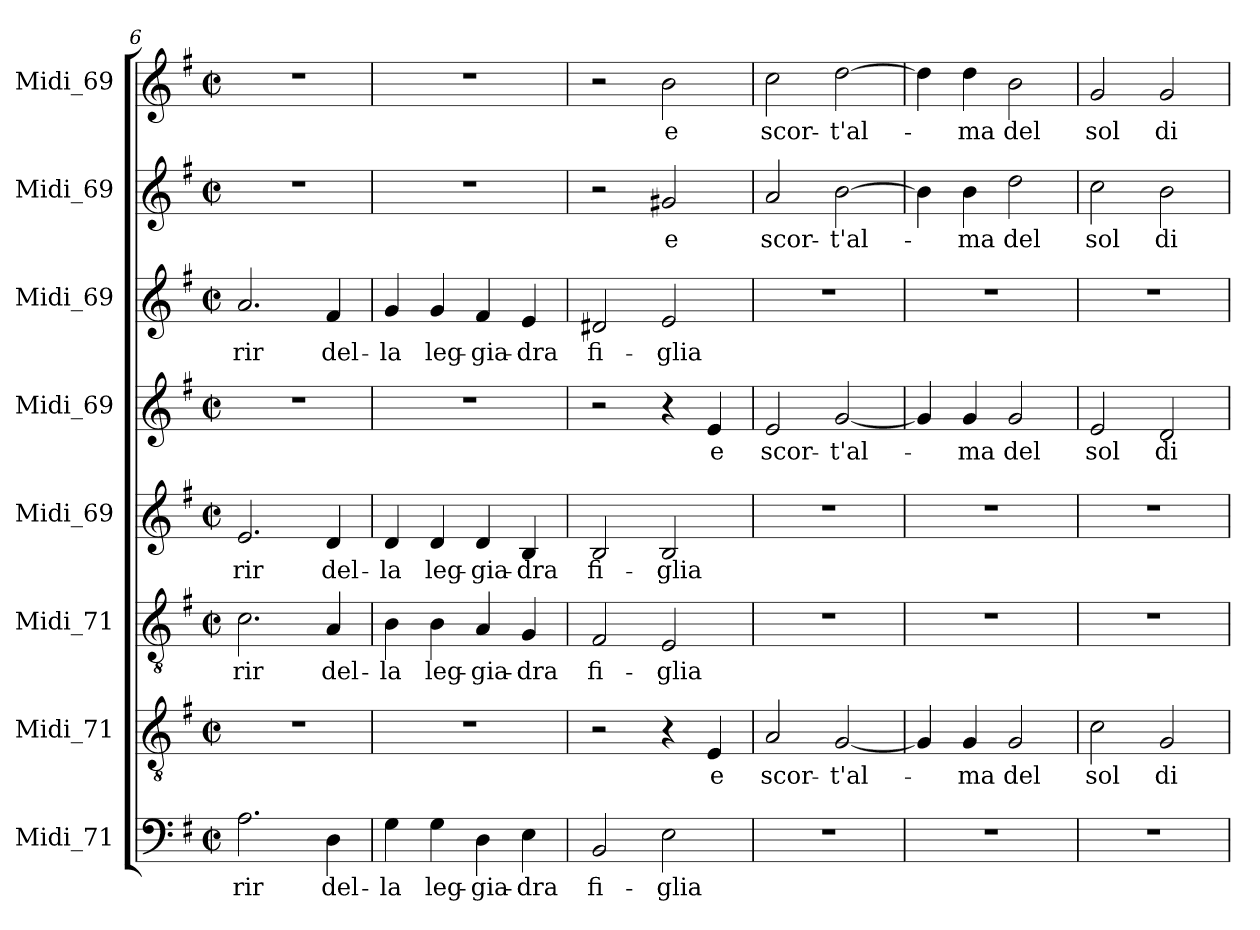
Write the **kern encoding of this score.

**kern	**text	**kern	**text	**kern	**text	**kern	**text	**kern	**text	**kern	**text	**kern	**text	**kern	**text
*part8	*part8	*part7	*part7	*part6	*part6	*part5	*part5	*part4	*part4	*part3	*part3	*part2	*part2	*part1	*part1
*staff8	*staff8	*staff7	*staff7	*staff6	*staff6	*staff5	*staff5	*staff4	*staff4	*staff3	*staff3	*staff2	*staff2	*staff1	*staff1
*I"Midi_71	*	*I"Midi_71	*	*I"Midi_71	*	*I"Midi_69	*	*I"Midi_69	*	*I"Midi_69	*	*I"Midi_69	*	*I"Midi_69	*
!!LO:LB:g=z
*clefF4	*	*clefGv2	*	*clefGv2	*	*clefG2	*	*clefG2	*	*clefG2	*	*clefG2	*	*clefG2	*
*k[f#]	*	*k[f#]	*	*k[f#]	*	*k[f#]	*	*k[f#]	*	*k[f#]	*	*k[f#]	*	*k[f#]	*
*G:	*	*G:	*	*G:	*	*G:	*	*G:	*	*G:	*	*G:	*	*G:	*
*M2/2	*	*M2/2	*	*M2/2	*	*M2/2	*	*M2/2	*	*M2/2	*	*M2/2	*	*M2/2	*
*met(c|)	*	*met(c|)	*	*met(c|)	*	*met(c|)	*	*met(c|)	*	*met(c|)	*	*met(c|)	*	*met(c|)	*
=6	=6	=6	=6	=6	=6	=6	=6	=6	=6	=6	=6	=6	=6	=6	=6
!	!LO:LY:b	!	!	!	!LO:LY:b	!	!LO:LY:b	!	!	!	!LO:LY:b	!	!	!	!
2.A	-rir	1r	.	2.c	-rir	2.e	-rir	1r	.	2.a	-rir	1r	.	1r	.
!	!LO:LY:b	!	!	!	!LO:LY:b	!	!LO:LY:b	!	!	!	!LO:LY:b	!	!	!	!
4D	del-	.	.	4A	del-	4d	del-	.	.	4f#	del-	.	.	.	.
=7	=7	=7	=7	=7	=7	=7	=7	=7	=7	=7	=7	=7	=7	=7	=7
!	!LO:LY:b	!	!	!	!LO:LY:b	!	!LO:LY:b	!	!	!	!LO:LY:b	!	!	!	!
4G	-la	1r	.	4B	-la	4d	-la	1r	.	4g	-la	1r	.	1r	.
!	!LO:LY:b	!	!	!	!LO:LY:b	!	!LO:LY:b	!	!	!	!LO:LY:b	!	!	!	!
4G	leg-	.	.	4B	leg-	4d	leg-	.	.	4g	leg-	.	.	.	.
!	!LO:LY:b	!	!	!	!LO:LY:b	!	!LO:LY:b	!	!	!	!LO:LY:b	!	!	!	!
4D	-gia-	.	.	4A	-gia-	4d	-gia-	.	.	4f#	-gia-	.	.	.	.
!	!LO:LY:b	!	!	!	!LO:LY:b	!	!LO:LY:b	!	!	!	!LO:LY:b	!	!	!	!
4E	-dra	.	.	4G	-dra	4B	-dra	.	.	4e	-dra	.	.	.	.
=8	=8	=8	=8	=8	=8	=8	=8	=8	=8	=8	=8	=8	=8	=8	=8
!	!LO:LY:b	!	!	!	!LO:LY:b	!	!LO:LY:b	!	!	!	!LO:LY:b	!	!	!	!
2BB	fi-	2r	.	2F#	fi-	2B	fi-	2r	.	2d#X	fi-	2r	.	2r	.
!	!LO:LY:b	!	!	!	!LO:LY:b	!	!LO:LY:b	!	!	!	!LO:LY:b	!	!LO:LY:b	!	!LO:LY:b
2E	-glia	4r	.	2E	-glia	2B	-glia	4r	.	2e	-glia	2g#X	e	2b	e
!	!	!	!LO:LY:b	!	!	!	!	!	!LO:LY:b	!	!	!	!	!	!
.	.	4E	e	.	.	.	.	4e	e	.	.	.	.	.	.
=9	=9	=9	=9	=9	=9	=9	=9	=9	=9	=9	=9	=9	=9	=9	=9
!	!	!	!LO:LY:b	!	!	!	!	!	!LO:LY:b	!	!	!	!LO:LY:b	!	!LO:LY:b
1r	.	2A	scor-	1r	.	1r	.	2e	scor-	1r	.	2a	scor-	2cc	scor-
!	!	!	!LO:LY:b	!	!	!	!	!	!LO:LY:b	!	!	!	!LO:LY:b	!	!LO:LY:b
.	.	[2G	-t'al-	.	.	.	.	[2g	-t'al-	.	.	[2b	-t'al-	[2dd	-t'al-
=10	=10	=10	=10	=10	=10	=10	=10	=10	=10	=10	=10	=10	=10	=10	=10
1r	.	4G]	.	1r	.	1r	.	4g]	.	1r	.	4b]	.	4dd]	.
!	!	!	!LO:LY:b	!	!	!	!	!	!LO:LY:b	!	!	!	!LO:LY:b	!	!LO:LY:b
.	.	4G	-ma	.	.	.	.	4g	-ma	.	.	4b	-ma	4dd	-ma
!	!	!	!LO:LY:b	!	!	!	!	!	!LO:LY:b	!	!	!	!LO:LY:b	!	!LO:LY:b
.	.	2G	del	.	.	.	.	2g	del	.	.	2dd	del	2b	del
=11	=11	=11	=11	=11	=11	=11	=11	=11	=11	=11	=11	=11	=11	=11	=11
!	!	!	!LO:LY:b	!	!	!	!	!	!LO:LY:b	!	!	!	!LO:LY:b	!	!LO:LY:b
1r	.	2c	sol	1r	.	1r	.	2e	sol	1r	.	2cc	sol	2g	sol
!	!	!	!LO:LY:b	!	!	!	!	!	!LO:LY:b	!	!	!	!LO:LY:b	!	!LO:LY:b
.	.	2G	di	.	.	.	.	2d	di	.	.	2b	di	2g	di
=	=	=	=	=	=	=	=	=	=	=	=	=	=	=	=
*-	*-	*-	*-	*-	*-	*-	*-	*-	*-	*-	*-	*-	*-	*-	*-
